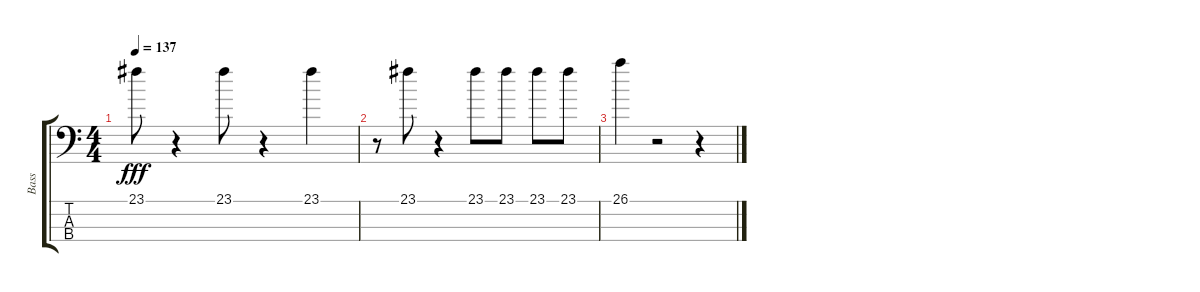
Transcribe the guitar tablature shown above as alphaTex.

\track ("Bass" "Bass") {instrument acousticbass}
\staff {score tabs}
\tuning (G2 D2 A1 E1) {hide}
\ts (4 4)
\tempo 137
\clef f4
\ks c
23.1.8{dy fff} r.4 23.1.8 r.4 23.1.4 |
r.8 23.1.8 r.4 23.1.8 23.1.8 23.1.8 23.1.8 |
26.1.4 r.2 r.4
